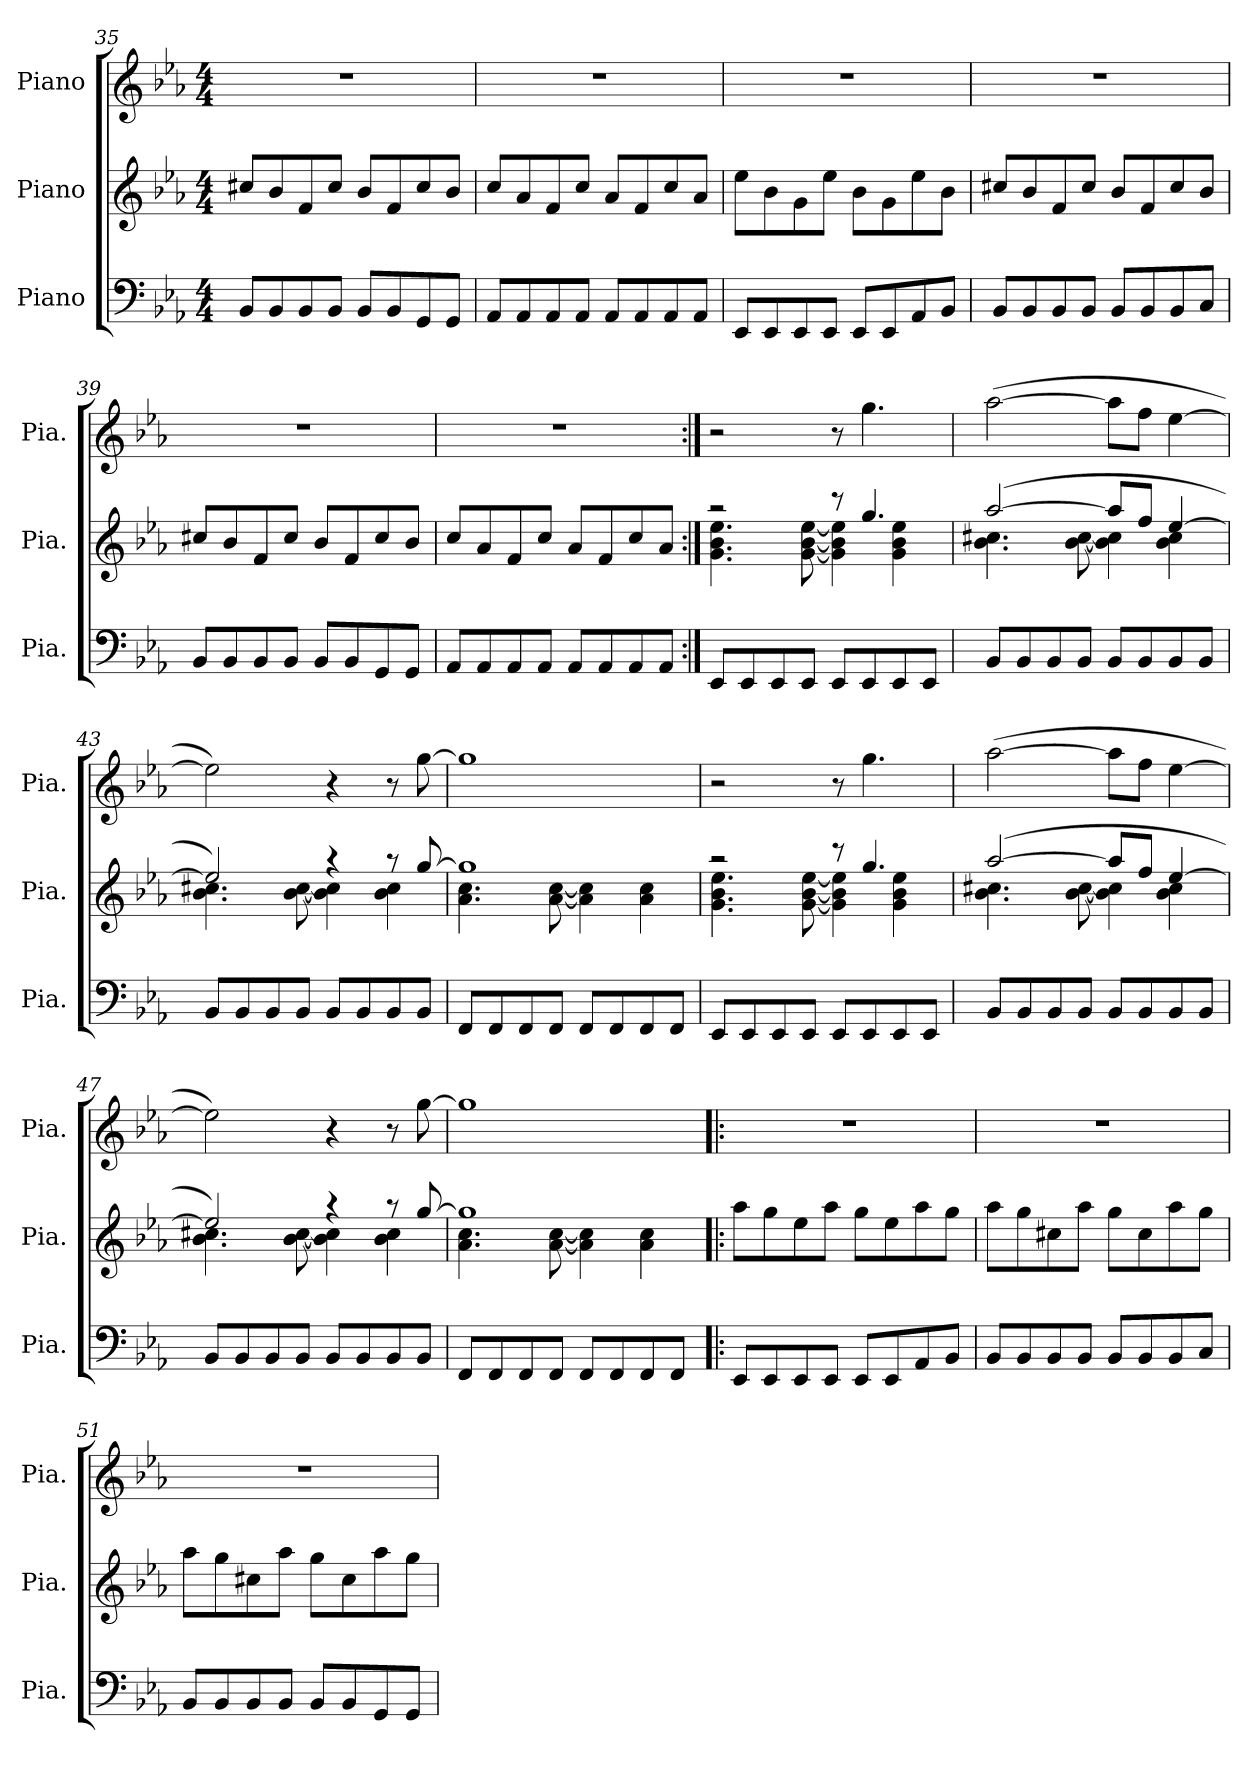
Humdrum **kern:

**kern	**kern	**kern
*part3	*part2	*part1
*staff3	*staff2	*staff1
*I"Piano	*I"Piano	*I"Piano
*I'Pia.	*I'Pia.	*I'Pia.
!!LO:LB:g=z
*clefF4	*clefG2	*clefG2
*k[b-e-a-]	*k[b-e-a-]	*k[b-e-a-]
*M4/4	*M4/4	*M4/4
=35	=35	=35
8BB-/L	8cc#X/L	1r
8BB-/	8b-/	.
8BB-/	8f/	.
8BB-/J	8cc#/J	.
8BB-/L	8b-/L	.
8BB-/	8f/	.
8GG/	8cc#/	.
8GG/J	8b-/J	.
=36	=36	=36
8AA-/L	8cc/L	1r
8AA-/	8a-/	.
8AA-/	8f/	.
8AA-/J	8cc/J	.
8AA-/L	8a-/L	.
8AA-/	8f/	.
8AA-/	8cc/	.
8AA-/J	8a-/J	.
=37	=37	=37
8EE-/L	8ee-\L	1r
8EE-/	8b-\	.
8EE-/	8g\	.
8EE-/J	8ee-\J	.
8EE-/L	8b-\L	.
8EE-/	8g\	.
8AA-/	8ee-\	.
8BB-/J	8b-\J	.
=38	=38	=38
8BB-/L	8cc#X/L	1r
8BB-/	8b-/	.
8BB-/	8f/	.
8BB-/J	8cc#/J	.
8BB-/L	8b-/L	.
8BB-/	8f/	.
8BB-/	8cc#/	.
8C/J	8b-/J	.
=39	=39	=39
8BB-/L	8cc#X/L	1r
8BB-/	8b-/	.
8BB-/	8f/	.
8BB-/J	8cc#/J	.
8BB-/L	8b-/L	.
8BB-/	8f/	.
8GG/	8cc#/	.
8GG/J	8b-/J	.
!!LO:LB:g=z
=40	=40	=40
8AA-/L	8cc/L	1r
8AA-/	8a-/	.
8AA-/	8f/	.
8AA-/J	8cc/J	.
8AA-/L	8a-/L	.
8AA-/	8f/	.
8AA-/	8cc/	.
8AA-/J	8a-/J	.
=41:|!	=41:|!	=41:|!
*	*^	*
8EE-/L	2r	4.g\ 4.b-\ 4.ee-\	2r
8EE-/	.	.	.
8EE-/	.	.	.
8EE-/J	.	[8g\ [8b-\ [8ee-\	.
8EE-/L	8r	4g\] 4b-\] 4ee-\]	8r
8EE-/	4.gg/	.	4.gg\
8EE-/	.	4g\ 4b-\ 4ee-\	.
8EE-/J	.	.	.
=42	=42	=42	=42
8BB-/L	(>[2aa-/	4.b-\ 4.cc#X\	(>[2aa-\
8BB-/	.	.	.
8BB-/	.	.	.
8BB-/J	.	[8b-\ [8cc#\	.
8BB-/L	8aa-/L]	4b-\] 4cc#\]	8aa-\L]
8BB-/	8ff/J	.	8ff\J
8BB-/	[4ee-/	4b-\ 4cc#\	[4ee-\
8BB-/J	.	.	.
=43	=43	=43	=43
8BB-/L	2ee-/])	4.b-\ 4.cc#X\	2ee-\])
8BB-/	.	.	.
8BB-/	.	.	.
8BB-/J	.	[8b-\ [8cc#\	.
8BB-/L	4r	4b-\] 4cc#\]	4r
8BB-/	.	.	.
8BB-/	8r	4b-\ 4cc#\	8r
8BB-/J	[8gg/	.	[8gg\
!!LO:LB:g=z
=44	=44	=44	=44
8FF/L	1gg]	4.a-\ 4.cc\	1gg]
8FF/	.	.	.
8FF/	.	.	.
8FF/J	.	[8a-\ [8cc\	.
8FF/L	.	4a-\] 4cc\]	.
8FF/	.	.	.
8FF/	.	4a-\ 4cc\	.
8FF/J	.	.	.
=45	=45	=45	=45
8EE-/L	2r	4.g\ 4.b-\ 4.ee-\	2r
8EE-/	.	.	.
8EE-/	.	.	.
8EE-/J	.	[8g\ [8b-\ [8ee-\	.
8EE-/L	8r	4g\] 4b-\] 4ee-\]	8r
8EE-/	4.gg/	.	4.gg\
8EE-/	.	4g\ 4b-\ 4ee-\	.
8EE-/J	.	.	.
=46	=46	=46	=46
8BB-/L	(>[2aa-/	4.b-\ 4.cc#X\	(>[2aa-\
8BB-/	.	.	.
8BB-/	.	.	.
8BB-/J	.	[8b-\ [8cc#\	.
8BB-/L	8aa-/L]	4b-\] 4cc#\]	8aa-\L]
8BB-/	8ff/J	.	8ff\J
8BB-/	[4ee-/	4b-\ 4cc#\	[4ee-\
8BB-/J	.	.	.
=47	=47	=47	=47
8BB-/L	2ee-/])	4.b-\ 4.cc#X\	2ee-\])
8BB-/	.	.	.
8BB-/	.	.	.
8BB-/J	.	[8b-\ [8cc#\	.
8BB-/L	4r	4b-\] 4cc#\]	4r
8BB-/	.	.	.
8BB-/	8r	4b-\ 4cc#\	8r
8BB-/J	[8gg/	.	[8gg\
!!LO:PB:g=z
=48	=48	=48	=48
8FF/L	1gg]	4.a-\ 4.cc\	1gg]
8FF/	.	.	.
8FF/	.	.	.
8FF/J	.	[8a-\ [8cc\	.
8FF/L	.	4a-\] 4cc\]	.
8FF/	.	.	.
8FF/	.	4a-\ 4cc\	.
8FF/J	.	.	.
*	*v	*v	*
=49!|:	=49!|:	=49!|:
8EE-/L	8aa-\L	1r
8EE-/	8gg\	.
8EE-/	8ee-\	.
8EE-/J	8aa-\J	.
8EE-/L	8gg\L	.
8EE-/	8ee-\	.
8AA-/	8aa-\	.
8BB-/J	8gg\J	.
=50	=50	=50
8BB-/L	8aa-\L	1r
8BB-/	8gg\	.
8BB-/	8cc#X\	.
8BB-/J	8aa-\J	.
8BB-/L	8gg\L	.
8BB-/	8cc#\	.
8BB-/	8aa-\	.
8C/J	8gg\J	.
=51	=51	=51
8BB-/L	8aa-\L	1r
8BB-/	8gg\	.
8BB-/	8cc#X\	.
8BB-/J	8aa-\J	.
8BB-/L	8gg\L	.
8BB-/	8cc#\	.
8GG/	8aa-\	.
8GG/J	8gg\J	.
=	=	=
*-	*-	*-
